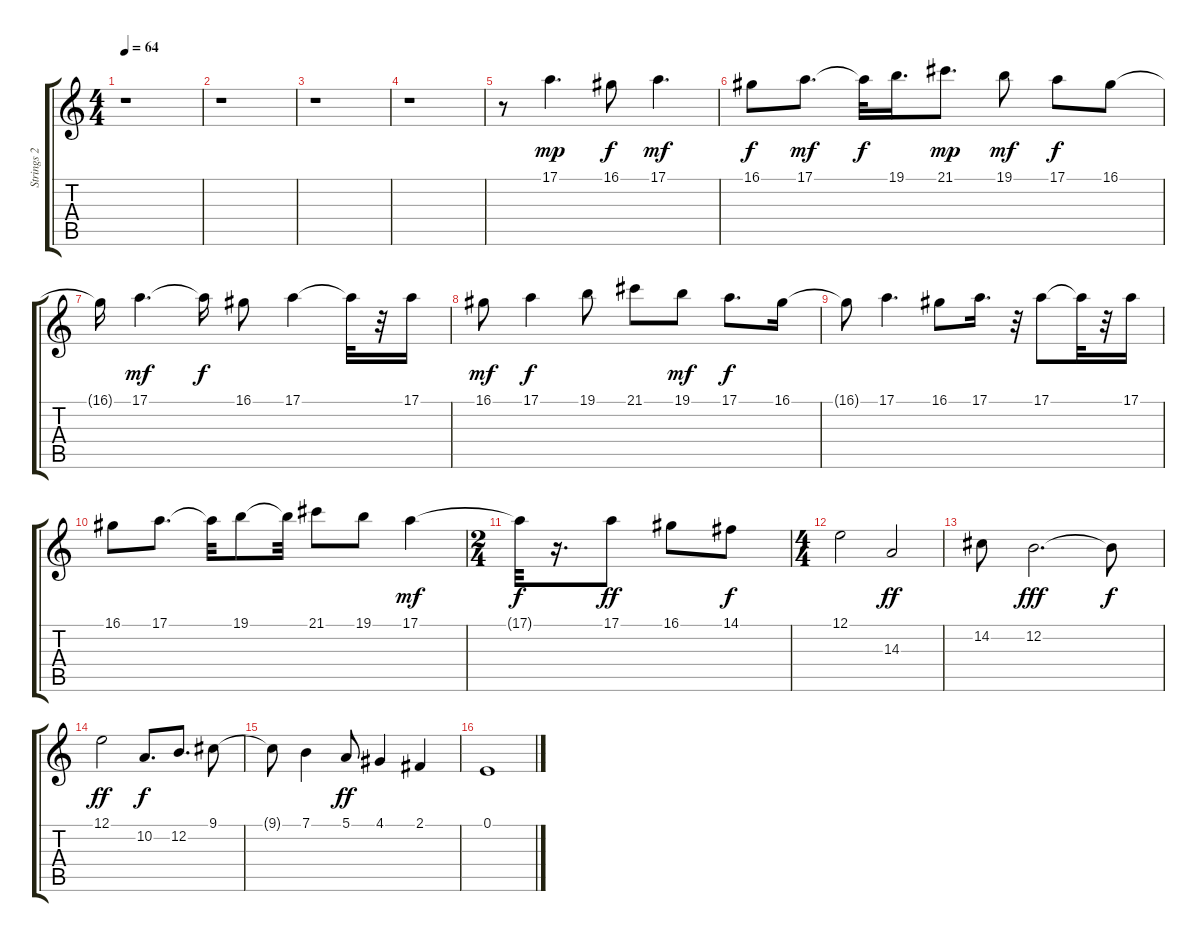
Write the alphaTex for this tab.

\track ("Strings 2" "Strings 2") {instrument stringensemble1}
\staff {score tabs}
\tuning (E4 B3 G3 D3 A2 E2) {hide}
\ts (4 4)
\tempo 64
\clef g2
\ks c
r.1{dy f} |
r.1 |
r.1 |
r.1 |
r.8 17.1.4{d dy mp} 16.1.8{dy f} 17.1.4{d dy mf} |
16.1.8{dy f} 17.1.8{d dy mf} 17.1{t}.32{dy f} 19.1.16{d} 21.1.8{d dy mp} 19.1.8{dy mf} 17.1.8{dy f} 16.1.8 |
16.1{t}.16 17.1.4{d dy mf} 17.1{t}.16{dy f} 16.1.8 17.1.4 17.1{t}.32 r.32 17.1.16 |
16.1.8{dy mf} 17.1.4{dy f} 19.1.8 21.1.8 19.1.8{dy mf} 17.1.8{d dy f} 16.1.16 |
16.1{t}.8 17.1.4{d} 16.1.8 17.1.16{d} r.32 17.1.8 17.1{t}.32 r.32 17.1.16 |
16.1.8 17.1.8{d} 17.1{t}.32 19.1.8 19.1{t}.32 21.1.8 19.1.8 17.1.4{dy mf} |
\ts (2 4)
17.1{t}.32{dy f} r.16{d} 17.1.8{dy ff} 16.1.8 14.1.8{dy f} |
\ts (4 4)
12.1.2 14.3.2{dy ff} |
14.2.8 12.2.2{d dy fff} 12.2{t}.8{dy f} |
12.1.2{dy ff} 10.2.8{d dy f} 12.2.8{d} 9.1.8 |
9.1{t}.8 7.1.4 5.1.8{dy ff} 4.1.4 2.1.4 |
0.1.1
